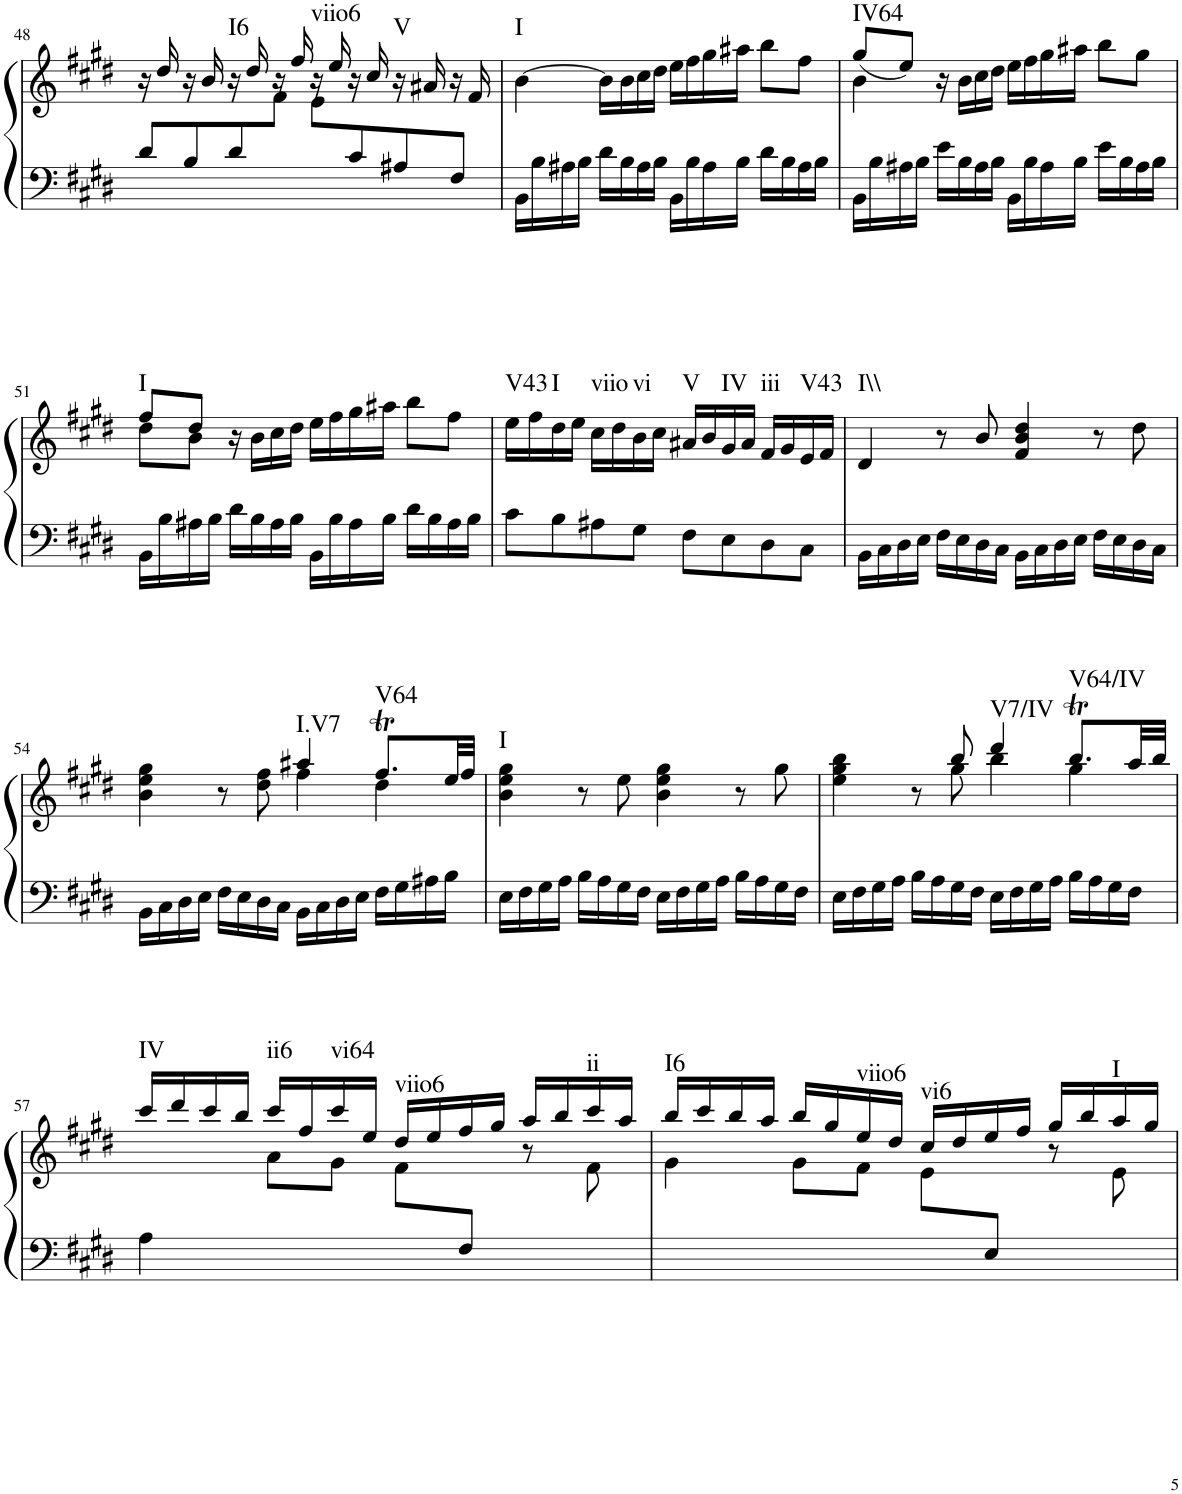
**kern	**kern	**harte
*part1	*part1	*part1
*staff2	*staff1	*
*I"Piano	*	*
*I'Pno.	*	*
!!LO:PB:g=z
*clefF4	*clefG2	*
*k[f#c#g#d#]	*k[f#c#g#d#]	*
*M4/4	*M4/4	*
*met(c)	*met(c)	*
=48	=48	=48
*	*^	*
8d#/L	16r	4.ryy	.
.	16dd#/	.	.
8B/	16r	.	.
.	16b/	.	.
!	!	!	!LO:H:kt=I6
8d#/	16r	.	N
.	16dd#/	.	.
4ryy	16r	8f#\J	.
.	16ff#/	.	.
!	!	!	!LO:H:kt=viio6
.	16r	8e\L	N
.	16ee/	.	.
8c#/	16r	4.ryy	.
.	16cc#/	.	.
!	!	!	!LO:H:kt=V
8A#X/	16r	.	N
.	16a#X/	.	.
8F#/J	16r	.	.
.	16f#/	.	.
*	*v	*v	*
=49	=49	=49
!	!	!LO:H:kt=I
16BB\LL	[4b\	N
16B\	.	.
16A#X\	.	.
16B\JJ	.	.
16d#\LL	16b\LL]	.
16B\	16b\	.
16A#\	16cc#\	.
16B\JJ	16dd#\JJ	.
16BB\LL	16ee\LL	.
16B\	16ff#\	.
16A#\	16gg#\	.
16B\JJ	16aa#X\JJ	.
16d#\LL	8bb\L	.
16B\	.	.
16A#\	8ff#\J	.
16B\JJ	.	.
=50	=50	=50
*	*^	*
!	!	!	!LO:H:kt=IV64
16BB\LL	(<8gg#/L	4b\	N
16B\	.	.	.
16A#X\	8ee/J)	.	.
16B\JJ	.	.	.
16e\LL	16r	2.ryy	.
16B\	16b\LL	.	.
16A#\	16cc#\	.	.
16B\JJ	16dd#\JJ	.	.
16BB\LL	16ee\LL	.	.
16B\	16ff#\	.	.
16A#\	16gg#\	.	.
16B\JJ	16aa#X\JJ	.	.
16e\LL	8bb\L	.	.
16B\	.	.	.
16A#\	8gg#\J	.	.
16B\JJ	.	.	.
!!LO:LB:g=z	!!
=51	=51	=51	=51
!	!	!	!LO:H:kt=I
16BB\LL	8ff#/L	8dd#\L	N
16B\	.	.	.
16A#X\	8dd#/J	8b\J	.
16B\JJ	.	.	.
16d#\LL	16r	2.ryy	.
16B\	16b\LL	.	.
16A#\	16cc#\	.	.
16B\JJ	16dd#\JJ	.	.
16BB\LL	16ee\LL	.	.
16B\	16ff#\	.	.
16A#\	16gg#\	.	.
16B\JJ	16aa#X\JJ	.	.
16d#\LL	8bb\L	.	.
16B\	.	.	.
16A#\	8ff#\J	.	.
16B\JJ	.	.	.
*	*v	*v	*
=52	=52	=52
!	!	!LO:H:kt=V43
8c#\L	16ee\LL	N
.	16ff#\	.
!	!	!LO:H:kt=I
8B\	16dd#\	N
.	16ee\JJ	.
!	!	!LO:H:kt=viio
8A#X\	16cc#\LL	N
.	16dd#\	.
!	!	!LO:H:kt=vi
8G#\J	16b\	N
.	16cc#\JJ	.
!	!	!LO:H:kt=V
8F#\L	16a#X/LL	N
.	16b/	.
!	!	!LO:H:kt=IV
8E\	16g#/	N
.	16a#/JJ	.
!	!	!LO:H:kt=iii
8D#\	16f#/LL	N
.	16g#/	.
!	!	!LO:H:kt=V43
8C#\J	16e/	N
.	16f#/JJ	.
=53	=53	=53
!	!	!LO:H:kt=I\\
16BB\LL	4d#/	N
16C#\	.	.
16D#\	.	.
16E\JJ	.	.
16F#\LL	8r	.
16E\	.	.
16D#\	8b/	.
16C#\JJ	.	.
16BB\LL	4f#/ 4b/ 4dd#/	.
16C#\	.	.
16D#\	.	.
16E\JJ	.	.
16F#\LL	8r	.
16E\	.	.
16D#\	8dd#\	.
16C#\JJ	.	.
!!LO:LB:g=z
=54	=54	=54
*	*^	*
16BB\LL	4b\ 4ee\ 4gg#\	2ryy	.
16C#\	.	.	.
16D#\	.	.	.
16E\JJ	.	.	.
16F#\LL	8r	.	.
16E\	.	.	.
16D#\	8dd#\ 8ff#\	.	.
16C#\JJ	.	.	.
!	!	!	!LO:H:kt=I.V7
16BB\LL	4aa#X/	4ff#\	N
16C#\	.	.	.
16D#\	.	.	.
16E\JJ	.	.	.
!	!	!	!LO:H:kt=V64
16F#\LL	8.ff#T/L	4dd#\	N
16G#\	.	.	.
16A#X\	.	.	.
16B\JJ	32ee/LL	.	.
.	32ff#/JJJ	.	.
*	*v	*v	*
=55	=55	=55
!	!	!LO:H:kt=I
16E\LL	4b\ 4ee\ 4gg#\	N
16F#\	.	.
16G#\	.	.
16A\JJ	.	.
16B\LL	8r	.
16A\	.	.
16G#\	8ee\	.
16F#\JJ	.	.
16E\LL	4b\ 4ee\ 4gg#\	.
16F#\	.	.
16G#\	.	.
16A\JJ	.	.
16B\LL	8r	.
16A\	.	.
16G#\	8gg#\	.
16F#\JJ	.	.
=56	=56	=56
*	*^	*
16E\LL	4ee\ 4gg#\ 4bb\	4.ryy	.
16F#\	.	.	.
16G#\	.	.	.
16A\JJ	.	.	.
16B\LL	8r	.	.
16A\	.	.	.
16G#\	8bb/	8gg#\	.
16F#\JJ	.	.	.
!	!	!	!LO:H:kt=V7/IV
16E\LL	4ddd#/	4bb\	N
16F#\	.	.	.
16G#\	.	.	.
16A\JJ	.	.	.
!	!	!	!LO:H:kt=V64/IV
16B\LL	8.bbT/L	4gg#\	N
16A\	.	.	.
16G#\	.	.	.
16F#\JJ	32aa/LL	.	.
.	32bb/JJJ	.	.
!!LO:LB:g=z	!!
=57	=57	=57	=57
!	!	!	!LO:H:kt=IV
4A\	16ccc#/LL	4ryy	N
.	16ddd#/	.	.
.	16ccc#/	.	.
.	16bb/JJ	.	.
!	!	!	!LO:H:kt=ii6
4.ryy	16ccc#/LL	8a\L	N
.	16ff#/	.	.
!	!	!	!LO:H:kt=vi64
.	16ccc#/	8g#\J	N
.	16ee/JJ	.	.
!	!	!	!LO:H:kt=viio6
.	16dd#/LL	8f#\L	N
.	16ee/	.	.
8F#/J	16ff#/	4ryy	.
.	16gg#/JJ	.	.
8r	16aa/LL	.	.
.	16bb/	.	.
!	!	!	!LO:H:kt=ii
8ryy	16ccc#/	8f#\	N
.	16aa/JJ	.	.
=58	=58	=58	=58
!	!	!	!LO:H:kt=I6
8ryy	16bb/LL	4g#\	N
.	16ccc#/	.	.
.	16bb/	.	.
.	16aa/JJ	.	.
.	16bb/LL	8g#\L	.
.	16gg#/	.	.
!	!	!	!LO:H:kt=viio6
.	16ee/	8f#\J	N
.	16dd#/JJ	.	.
!	!	!	!LO:H:kt=vi6
.	16cc#/LL	8e\L	N
.	16dd#/	.	.
8E/J	16ee/	4ryy	.
.	16ff#/JJ	.	.
8r	16gg#/LL	.	.
.	16bb/	.	.
!	!	!	!LO:H:kt=I
8ryy	16aa/	8e\	N
.	16gg#/JJ	.	.
*	*v	*v	*
=	=	=
*-	*-	*-
